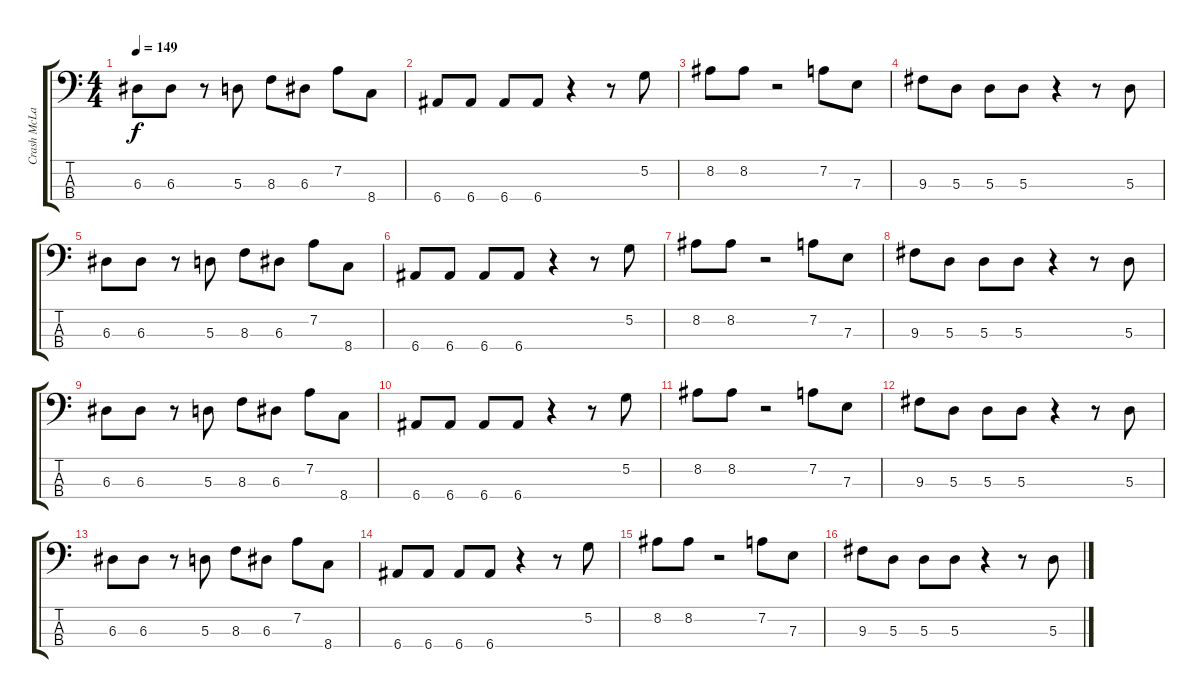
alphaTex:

\track ("Crash McLarson" "Crash McLa") {instrument electricbassfinger}
\staff {score tabs}
\tuning (G2 D2 A1 E1) {hide}
\ts (4 4)
\tempo 149
\clef f4
\ks c
6.3.8{dy f} 6.3.8 r.8 5.3.8 8.3.8 6.3.8 7.2.8 8.4.8 |
6.4.8 6.4.8 6.4.8 6.4.8 r.4 r.8 5.2.8 |
8.2.8 8.2.8 r.2 7.2.8 7.3.8 |
9.3.8 5.3.8 5.3.8 5.3.8 r.4 r.8 5.3.8 |
6.3.8 6.3.8 r.8 5.3.8 8.3.8 6.3.8 7.2.8 8.4.8 |
6.4.8 6.4.8 6.4.8 6.4.8 r.4 r.8 5.2.8 |
8.2.8 8.2.8 r.2 7.2.8 7.3.8 |
9.3.8 5.3.8 5.3.8 5.3.8 r.4 r.8 5.3.8 |
6.3.8 6.3.8 r.8 5.3.8 8.3.8 6.3.8 7.2.8 8.4.8 |
6.4.8 6.4.8 6.4.8 6.4.8 r.4 r.8 5.2.8 |
8.2.8 8.2.8 r.2 7.2.8 7.3.8 |
9.3.8 5.3.8 5.3.8 5.3.8 r.4 r.8 5.3.8 |
6.3.8 6.3.8 r.8 5.3.8 8.3.8 6.3.8 7.2.8 8.4.8 |
6.4.8 6.4.8 6.4.8 6.4.8 r.4 r.8 5.2.8 |
8.2.8 8.2.8 r.2 7.2.8 7.3.8 |
9.3.8 5.3.8 5.3.8 5.3.8 r.4 r.8 5.3.8
